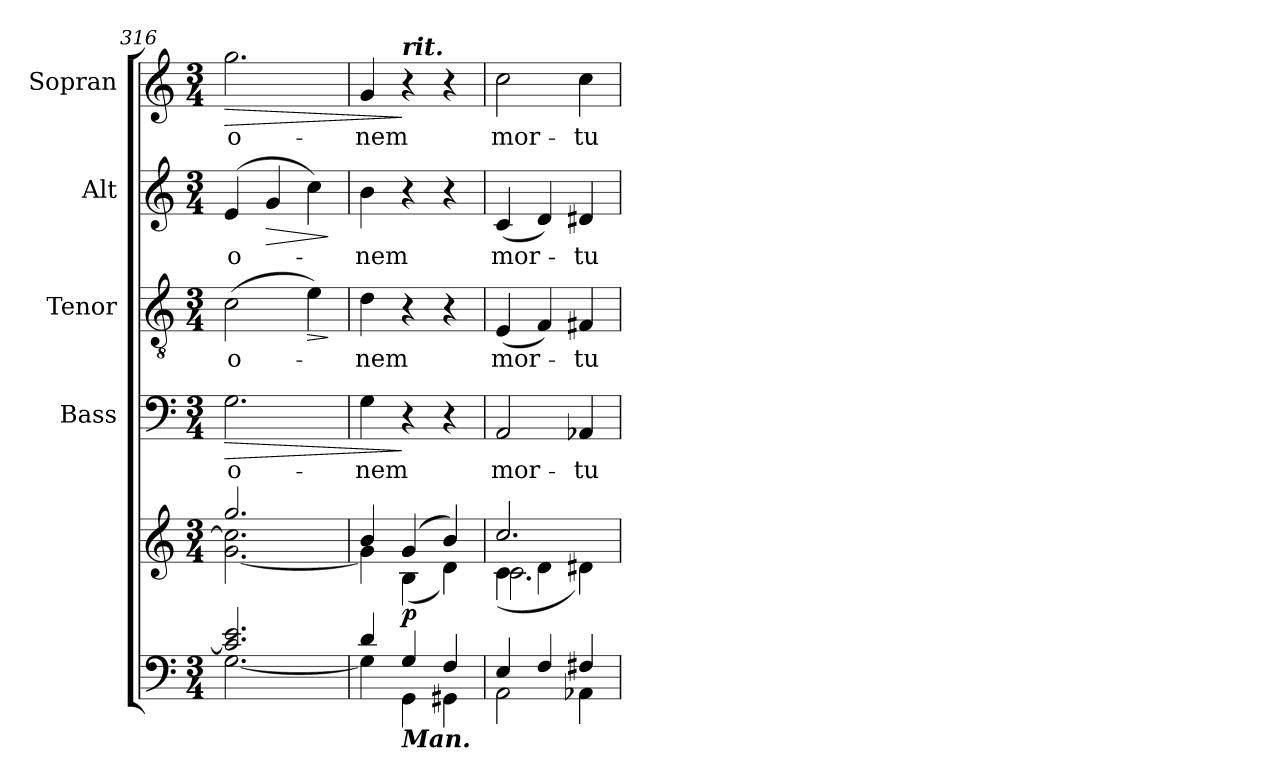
**kern	**kern	**dynam	**kern	**text	**dynam	**kern	**text	**dynam	**kern	**text	**dynam	**kern	**text	**dynam
*part5	*part5	*part5	*part4	*part4	*part4	*part3	*part3	*part3	*part2	*part2	*part2	*part1	*part1	*part1
*staff6	*staff5	*staff5/6	*staff4	*staff4	*staff4	*staff3	*staff3	*staff3	*staff2	*staff2	*staff2	*staff1	*staff1	*staff1
*	*	*	*I"Bass	*	*	*I"Tenor	*	*	*I"Alt	*	*	*I"Sopran	*	*
*	*	*	*I'B.	*	*	*I'T.	*	*	*I'A.	*	*	*I'S.	*	*
*clefF4	*clefG2	*	*clefF4	*	*	*clefGv2	*	*	*clefG2	*	*	*clefG2	*	*
*k[]	*k[]	*	*k[]	*	*	*k[]	*	*	*k[]	*	*	*k[]	*	*
*C:	*C:	*	*C:	*	*	*C:	*	*	*C:	*	*	*C:	*	*
*M3/4	*M3/4	*	*M3/4	*	*	*M3/4	*	*	*M3/4	*	*	*M3/4	*	*
=316	=316	=316	=316	=316	=316	=316	=316	=316	=316	=316	=316	=316	=316	=316
*^	*^	*	*	*	*	*	*	*	*	*	*	*	*	*
!	!	!	!	!	!	!LO:LY:b	!LO:HP:b	!	!LO:LY:b	!	!	!LO:LY:b	!	!	!LO:LY:b	!LO:HP:b
2.c/] 2.e/	[<2.G\	2.gg/	[<2.g\ 2.cc\]	.	2.G\	-o-	>	(>2c\	-o-	.	(4e/	-o-	.	2.gg\	-o-	>
!	!	!	!	!	!	!	!	!	!	!	!	!	!LO:HP:b	!	!	!
.	.	.	.	.	.	.	.	.	.	.	4g/	.	>	.	.	.
!	!	!	!	!	!	!	!	!	!	!LO:HP:b	!	!	!	!	!	!
.	.	.	.	.	.	.	.	4e\)	.	>	4cc\)	.	.	.	.	.
*v	*v	*	*	*	*	*	*	*	*	*	*	*	*	*	*	*
*	*v	*v	*	*	*	*	*	*	*	*	*	*	*	*	*
.	.	.	.	.	.	.	.	]	.	.	]	.	.	.
=317	=317	=317	=317	=317	=317	=317	=317	=317	=317	=317	=317	=317	=317	=317
*^	*^	*	*	*	*	*	*	*	*	*	*	*	*	*
!	!	!	!	!	!	!LO:LY:b	!	!	!LO:LY:b	!	!	!LO:LY:b	!	!	!LO:LY:b	!
4d/	4G\]	4b/	4g\]	.	4G\	-nem	.	4d\	-nem	.	4b\	-nem	.	4g/	-nem	.
!	!	!	!	!	!	!	!	!	!	!	!	!	!	!LO:TX:a:Bi:t=rit.	!	!
!LO:TX:b:Bi:t=Man.	!	!	!	!	!	!	!	!	!	!	!	!	!	!	!	!
!	!	!	!	!LO:DY:b	!	!	!	!	!	!	!	!	!	!	!	!
4G/	4GG\	(4g/	(<4B\	p	4r	.	]	4r	.	.	4r	.	.	4r	.	]
4F/	4GG#X\	4b/)	4d\)	.	4r	.	.	4r	.	.	4r	.	.	4r	.	.
=318	=318	=318	=318	=318	=318	=318	=318	=318	=318	=318	=318	=318	=318	=318	=318	=318
*	*	*	*^	*	*	*	*	*	*	*	*	*	*	*	*	*
!	!	!	!	!	!	!	!LO:LY:b	!	!	!LO:LY:b	!	!	!LO:LY:b	!	!	!LO:LY:b	!
4E/	2AA\	2.cc/	(>4c\	2.c\	.	2AA/	mor-	.	(<4E/	mor-	.	(<4c/	mor-	.	2cc\	mor-	.
4F/	.	.	4d\	.	.	.	.	.	4F/)	.	.	4d/)	.	.	.	.	.
!	!	!	!	!	!	!	!LO:LY:b	!	!	!LO:LY:b	!	!	!LO:LY:b	!	!	!LO:LY:b	!
4F#X/	4AA-X\	.	4d#X\)	.	.	4AA-X/	-tu-	.	4F#X/	-tu-	.	4d#X/	-tu-	.	4cc\	-tu-	.
*v	*v	*	*	*	*	*	*	*	*	*	*	*	*	*	*	*	*
*	*v	*v	*v	*	*	*	*	*	*	*	*	*	*	*	*	*
=	=	=	=	=	=	=	=	=	=	=	=	=	=	=
*-	*-	*-	*-	*-	*-	*-	*-	*-	*-	*-	*-	*-	*-	*-
